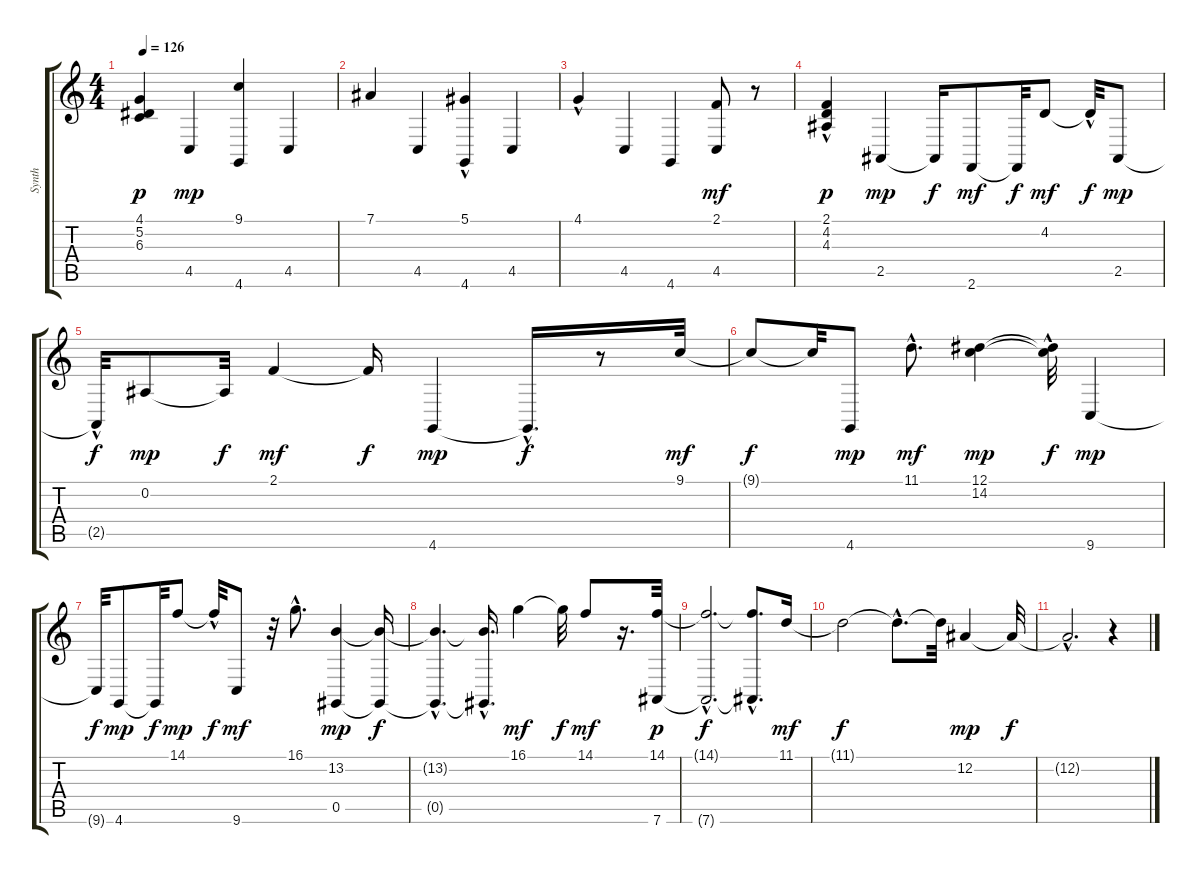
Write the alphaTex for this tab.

\track ("Synth" "Synth") {instrument electricgrandpiano}
\staff {score tabs}
\tuning (Eb4 Bb3 Gb3 Db3 Ab2 Eb2) {hide}
\ts (4 4)
\tempo 126
\clef g2
\ks c
(4.1 5.2 6.3).4{dy p} 4.5.4{dy mp} (9.1 4.6).4 4.5.4 |
7.1.4 4.5.4 (5.1{hac} 4.6).4 4.5.4 |
4.1{hac}.4 4.5.4 4.6.4 (2.1 4.5).8{dy mf} r.8 |
(2.1 4.2 4.3{hac}).4{dy p} 2.5.4{dy mp} 2.5{t}.16{dy f} 2.6.8{dy mf} 2.6{t}.32{dy f} 4.2.8{dy mf} 4.2{hac t}.32{dy f} 2.5.8{dy mp} |
2.5{hac t}.32{dy f} 0.2.8{dy mp} 0.2{t}.32{dy f} 2.1.4{dy mf} 2.1{t}.16{dy f} 4.6.4{dy mp} 4.6{hac t}.16{d dy f} r.8 9.1.32{dy mf} |
9.1{t}.8{dy f} 9.1{t}.32 4.6.8{dy mp} 11.1{hac}.8{d dy mf} (12.1 14.2).4{dy mp} (12.1{hac t} 14.2{hac t}).32{dy f} 9.6.4{dy mp} |
9.6{t}.32{dy f} 4.6.8{dy mp} 4.6{t}.32{dy f} 14.1.8{dy mp} 14.1{hac t}.32{dy f} 9.6.8{dy mf} r.32 16.1{hac}.8{d} (13.2 0.5).4{dy mp} (13.2{t} 0.5{t}).16{dy f} |
(13.2{hac t} 0.5{hac t}).4{d} (13.2{t} 0.5{hac t}).16{d} 16.1.4{dy mf} 16.1{t}.32{dy f} 14.1.8{dy mf} r.16{d} (14.1 7.6).32{dy p} |
(14.1{hac t} 7.6{hac t}).2{d dy f} (14.1{hac t} 7.6{t}).8{d} 11.1.16{dy mf} |
11.1{t}.2{dy f} 11.1{hac t}.8{d} 11.1{t}.32 12.2.4{dy mp} 12.2{t}.32{dy f} |
12.2{hac t}.2{d} r.4
